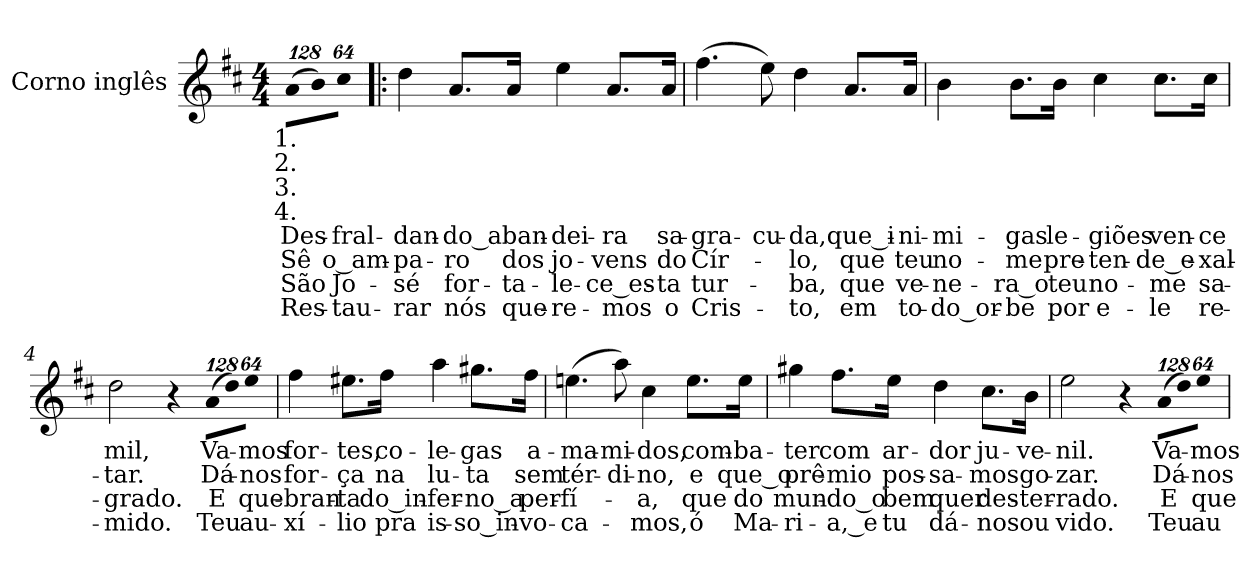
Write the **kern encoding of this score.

**kern	**text	**text	**text	**text
*part1	*part1	*part1	*part1	*part1
*staff1	*staff1	*staff1	*staff1	*staff1
*I"Corno inglês	*	*	*	*
*I'Co. in.	*	*	*	*
!!LO:PB:g=z
*clefG2	*	*	*	*
*ITrd4c7	*	*	*	*
*k[f#]	*	*	*	*
*G:	*	*	*	*
*M4/4	*	*	*	*
*MM90	*	*	*	*
*Xbrackettup	*	*	*	*
=	=	=	=	=
!LO:N:vis=8	!	!	!	!
!LO:TX:b:cj:t=1.	!	!	!	!
!LO:TX:b:cj:t=2.	!	!	!	!
!LO:TX:b:cj:t=3.	!	!	!	!
!LO:TX:b:cj:t=4.	!	!	!	!
!	!LO:LY:b:color=#000000	!LO:LY:b:color=#000000	!LO:LY:b:color=#000000	!LO:LY:b:color=#000000
(1024%85di\L	Des-	Sê	São	Res-
!LO:N:vis=8	!	!	!	!
1024%85ei\)	.	.	.	.
!LO:N:vis=8	!	!	!	!
!	!LO:LY:b:color=#000000	!LO:LY:b:color=#000000	!LO:LY:b:color=#000000	!LO:LY:b:color=#000000
512%43f#i\J	-fral-	o_am-	Jo-	-tau-
=1!|:	=1!|:	=1!|:	=1!|:	=1!|:
!	!LO:LY:b:color=#000000	!LO:LY:b:color=#000000	!LO:LY:b:color=#000000	!LO:LY:b:color=#000000
4gi\	-dan-	-pa-	-sé	-rar
!	!LO:LY:b:color=#000000	!LO:LY:b:color=#000000	!LO:LY:b:color=#000000	!LO:LY:b:color=#000000
8.di/L	-do_a	-ro	for-	nós
!	!LO:LY:b:color=#000000	!LO:LY:b:color=#000000	!LO:LY:b:color=#000000	!LO:LY:b:color=#000000
16di/Jk	ban-	dos	-ta-	que-
!	!LO:LY:b:color=#000000	!LO:LY:b:color=#000000	!LO:LY:b:color=#000000	!LO:LY:b:color=#000000
4ai\	-dei-	jo-	-le-	-re-
!	!LO:LY:b:color=#000000	!LO:LY:b:color=#000000	!LO:LY:b:color=#000000	!LO:LY:b:color=#000000
8.di/L	-ra	-vens	-ce_es-	-mos
!	!LO:LY:b:color=#000000	!LO:LY:b:color=#000000	!LO:LY:b:color=#000000	!LO:LY:b:color=#000000
16di/Jk	sa-	do	-ta	o
=2	=2	=2	=2	=2
!	!LO:LY:b:color=#000000	!LO:LY:b:color=#000000	!LO:LY:b:color=#000000	!LO:LY:b:color=#000000
(4.bi\	-gra-	Cír-	tur-	Cris-
!	!LO:LY:b:color=#000000	!	!	!
8ai\)	-cu-	.	.	.
!	!LO:LY:b:color=#000000	!LO:LY:b:color=#000000	!LO:LY:b:color=#000000	!LO:LY:b:color=#000000
4gi\	-da,	-lo,	-ba,	-to,
!	!LO:LY:b:color=#000000	!LO:LY:b:color=#000000	!LO:LY:b:color=#000000	!LO:LY:b:color=#000000
8.di/L	que_i-	que	que	em
!	!LO:LY:b:color=#000000	!LO:LY:b:color=#000000	!LO:LY:b:color=#000000	!LO:LY:b:color=#000000
16di/Jk	-ni-	teu	ve-	to-
=3	=3	=3	=3	=3
!	!LO:LY:b:color=#000000	!LO:LY:b:color=#000000	!LO:LY:b:color=#000000	!LO:LY:b:color=#000000
4ei\	-mi-	no-	-ne-	-do_or-
!	!LO:LY:b:color=#000000	!LO:LY:b:color=#000000	!LO:LY:b:color=#000000	!LO:LY:b:color=#000000
8.ei\L	-gas	-me	-ra_o	-be
!	!LO:LY:b:color=#000000	!LO:LY:b:color=#000000	!LO:LY:b:color=#000000	!LO:LY:b:color=#000000
16ei\Jk	le-	pre-	teu	por
!	!LO:LY:b:color=#000000	!LO:LY:b:color=#000000	!LO:LY:b:color=#000000	!LO:LY:b:color=#000000
4f#i\	-giões	-ten-	no-	e-
!	!LO:LY:b:color=#000000	!LO:LY:b:color=#000000	!LO:LY:b:color=#000000	!LO:LY:b:color=#000000
8.f#i\L	ven-	-de_e-	-me	-le
!	!LO:LY:b:color=#000000	!LO:LY:b:color=#000000	!LO:LY:b:color=#000000	!LO:LY:b:color=#000000
16f#i\Jk	-ce	-xal-	sa-	re-
!!LO:LB:g=z
=4	=4	=4	=4	=4
!	!LO:LY:b:color=#000000	!LO:LY:b:color=#000000	!LO:LY:b:color=#000000	!LO:LY:b:color=#000000
2gi\	mil,	-tar.	-grado.	-mido.
4r	.	.	.	.
!LO:N:vis=8	!	!	!	!
!	!LO:LY:b:color=#000000	!LO:LY:b:color=#000000	!LO:LY:b:color=#000000	!LO:LY:b:color=#000000
(1024%85di\L	Va-	Dá-	E	Teu
!LO:N:vis=8	!	!	!	!
1024%85gi\)	.	.	.	.
!LO:N:vis=8	!	!	!	!
!	!LO:LY:b:color=#000000	!LO:LY:b:color=#000000	!LO:LY:b:color=#000000	!LO:LY:b:color=#000000
512%43ai\J	-mos	-nos	que-	au-
=5	=5	=5	=5	=5
!	!LO:LY:b:color=#000000	!LO:LY:b:color=#000000	!LO:LY:b:color=#000000	!LO:LY:b:color=#000000
4bi\	for-	for-	-bran-	-xí-
!	!LO:LY:b:color=#000000	!LO:LY:b:color=#000000	!LO:LY:b:color=#000000	!LO:LY:b:color=#000000
8.a#Xi\L	-tes,	-ça	-ta	-lio
!	!LO:LY:b:color=#000000	!LO:LY:b:color=#000000	!LO:LY:b:color=#000000	!LO:LY:b:color=#000000
16bi\Jk	co-	na	do_in-	pra
!	!LO:LY:b:color=#000000	!LO:LY:b:color=#000000	!LO:LY:b:color=#000000	!LO:LY:b:color=#000000
4ddi\	-le-	lu-	-fer-	is-
!	!LO:LY:b:color=#000000	!LO:LY:b:color=#000000	!LO:LY:b:color=#000000	!LO:LY:b:color=#000000
8.cc#Xi\L	-gas	-ta	-no_a	-so_in-
!	!LO:LY:b:color=#000000	!LO:LY:b:color=#000000	!LO:LY:b:color=#000000	!LO:LY:b:color=#000000
16bi\Jk	a-	sem	per-	-vo-
=6	=6	=6	=6	=6
!	!LO:LY:b:color=#000000	!LO:LY:b:color=#000000	!LO:LY:b:color=#000000	!LO:LY:b:color=#000000
(4.ani\	-ma-	tér-	-fí-	-ca-
!	!LO:LY:b:color=#000000	!LO:LY:b:color=#000000	!	!
8ddi\)	-mi-	-di-	.	.
!	!LO:LY:b:color=#000000	!LO:LY:b:color=#000000	!LO:LY:b:color=#000000	!LO:LY:b:color=#000000
4f#i\	-dos,	-no,	-a,	-mos,
!	!LO:LY:b:color=#000000	!LO:LY:b:color=#000000	!LO:LY:b:color=#000000	!LO:LY:b:color=#000000
8.ai\L	com-	e	que	ó
!	!LO:LY:b:color=#000000	!LO:LY:b:color=#000000	!LO:LY:b:color=#000000	!LO:LY:b:color=#000000
16ai\Jk	-ba-	que_o	do	Ma-
=7	=7	=7	=7	=7
!	!LO:LY:b:color=#000000	!LO:LY:b:color=#000000	!LO:LY:b:color=#000000	!LO:LY:b:color=#000000
4cc#Xi\	-ter	prê-	mun-	-ri-
!	!LO:LY:b:color=#000000	!LO:LY:b:color=#000000	!LO:LY:b:color=#000000	!LO:LY:b:color=#000000
8.bi\L	com	-mio	-do_o	-a,_e
!	!LO:LY:b:color=#000000	!LO:LY:b:color=#000000	!LO:LY:b:color=#000000	!LO:LY:b:color=#000000
16ai\Jk	ar-	pos-	bem	tu
!	!LO:LY:b:color=#000000	!LO:LY:b:color=#000000	!LO:LY:b:color=#000000	!LO:LY:b:color=#000000
4gi\	-dor	-sa-	quer	dá-
!	!LO:LY:b:color=#000000	!LO:LY:b:color=#000000	!LO:LY:b:color=#000000	!LO:LY:b:color=#000000
8.f#i\L	ju-	-mos	des-	-nos
!	!LO:LY:b:color=#000000	!LO:LY:b:color=#000000	!LO:LY:b:color=#000000	!LO:LY:b:color=#000000
16ei\Jk	-ve-	go-	-ter-	ou
!!LO:LB:g=z
=8	=8	=8	=8	=8
!	!LO:LY:b:color=#000000	!LO:LY:b:color=#000000	!LO:LY:b:color=#000000	!LO:LY:b:color=#000000
2ai\	-nil.	-zar.	-rado.	vido.
4r	.	.	.	.
!LO:N:vis=8	!	!	!	!
!	!LO:LY:b:color=#000000	!LO:LY:b:color=#000000	!LO:LY:b:color=#000000	!LO:LY:b:color=#000000
(1024%85di\L	Va-	Dá-	E	Teu
!LO:N:vis=8	!	!	!	!
1024%85gi\)	.	.	.	.
!LO:N:vis=8	!	!	!	!
!	!LO:LY:b:color=#000000	!LO:LY:b:color=#000000	!LO:LY:b:color=#000000	!LO:LY:b:color=#000000
512%43ai\J	-mos	-nos	que-	au-
=	=	=	=	=
*-	*-	*-	*-	*-
